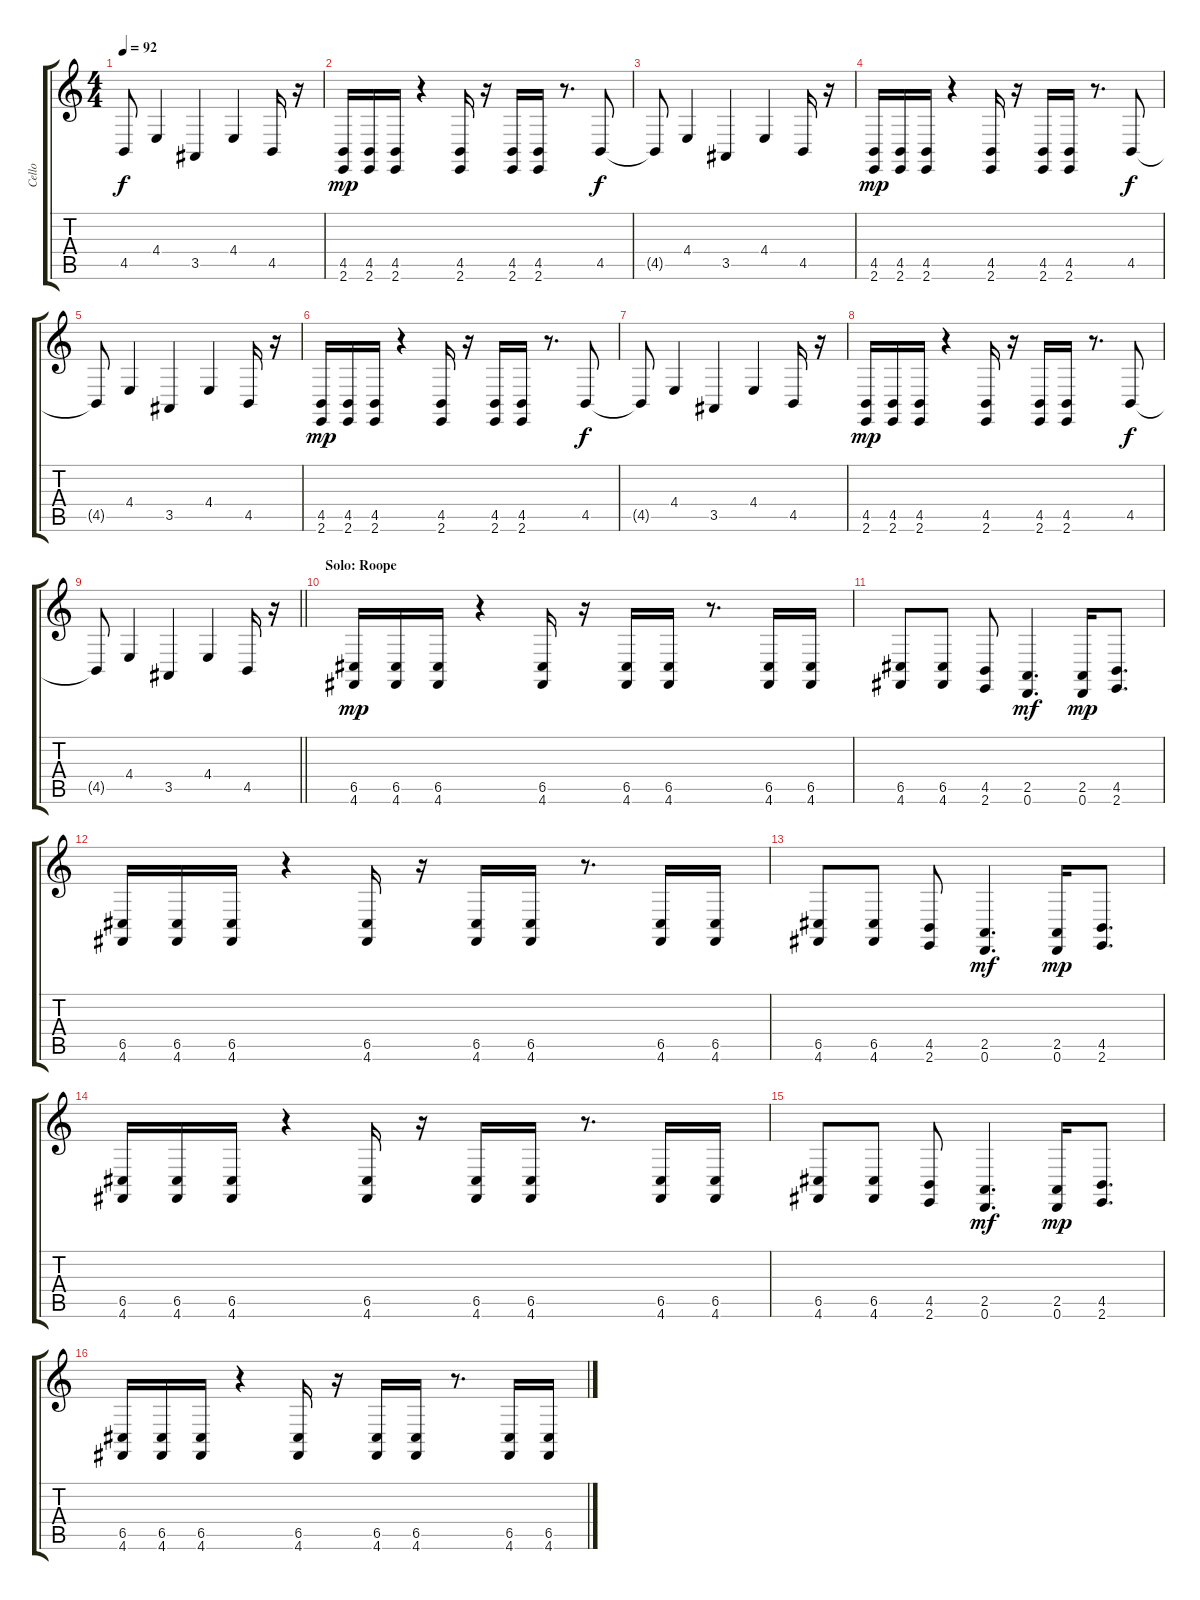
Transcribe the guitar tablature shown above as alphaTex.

\track ("Cello" "Cello") {instrument cello}
\staff {score tabs}
\tuning (D4 A3 F3 C3 G2 D2) {hide}
\ts (4 4)
\tempo 92
\clef g2
\ks c
4.5{t}.8{dy f} 4.4.4 3.5.4 4.4.4 4.5.16 r.16 |
(4.5 2.6).16{dy mp volume 12 balance 4 instrument cello} (4.5 2.6).16 (4.5 2.6).16 r.4 (4.5 2.6).16 r.16 (4.5 2.6).16 (4.5 2.6).16 r.8{d} 4.5.8{dy f} |
4.5{t}.8 4.4.4 3.5.4 4.4.4 4.5.16 r.16 |
(4.5 2.6).16{dy mp volume 12 balance 4 instrument cello} (4.5 2.6).16 (4.5 2.6).16 r.4 (4.5 2.6).16 r.16 (4.5 2.6).16 (4.5 2.6).16 r.8{d} 4.5.8{dy f} |
4.5{t}.8 4.4.4 3.5.4 4.4.4 4.5.16 r.16 |
(4.5 2.6).16{dy mp volume 12 balance 4 instrument cello} (4.5 2.6).16 (4.5 2.6).16 r.4 (4.5 2.6).16 r.16 (4.5 2.6).16 (4.5 2.6).16 r.8{d} 4.5.8{dy f} |
4.5{t}.8 4.4.4 3.5.4 4.4.4 4.5.16 r.16 |
(4.5 2.6).16{dy mp volume 12 balance 4 instrument cello} (4.5 2.6).16 (4.5 2.6).16 r.4 (4.5 2.6).16 r.16 (4.5 2.6).16 (4.5 2.6).16 r.8{d} 4.5.8{dy f} |
\barLineRight lightlight
4.5{t}.8 4.4.4 3.5.4 4.4.4 4.5.16 r.16 |
\section ("" "Solo: Roope")
(6.5 4.6).16{dy mp} (6.5 4.6).16 (6.5 4.6).16 r.4 (6.5 4.6).16 r.16 (6.5 4.6).16 (6.5 4.6).16 r.8{d} (6.5 4.6).16 (6.5 4.6).16 |
(6.5 4.6).8 (6.5 4.6).8 (4.5 2.6).8 (2.5 0.6).4{d dy mf} (2.5 0.6).16{dy mp} (4.5 2.6).8{d} |
(6.5 4.6).16 (6.5 4.6).16 (6.5 4.6).16 r.4 (6.5 4.6).16 r.16 (6.5 4.6).16 (6.5 4.6).16 r.8{d} (6.5 4.6).16 (6.5 4.6).16 |
(6.5 4.6).8 (6.5 4.6).8 (4.5 2.6).8 (2.5 0.6).4{d dy mf} (2.5 0.6).16{dy mp} (4.5 2.6).8{d} |
(6.5 4.6).16 (6.5 4.6).16 (6.5 4.6).16 r.4 (6.5 4.6).16 r.16 (6.5 4.6).16 (6.5 4.6).16 r.8{d} (6.5 4.6).16 (6.5 4.6).16 |
(6.5 4.6).8 (6.5 4.6).8 (4.5 2.6).8 (2.5 0.6).4{d dy mf} (2.5 0.6).16{dy mp} (4.5 2.6).8{d} |
(6.5 4.6).16 (6.5 4.6).16 (6.5 4.6).16 r.4 (6.5 4.6).16 r.16 (6.5 4.6).16 (6.5 4.6).16 r.8{d} (6.5 4.6).16 (6.5 4.6).16
